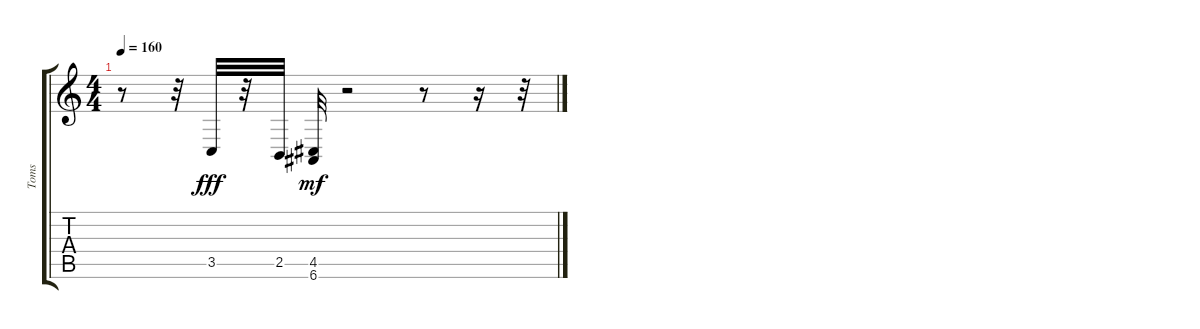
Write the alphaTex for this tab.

\track ("Toms" "Toms") {instrument brightacousticpiano}
\staff {score tabs}
\tuning (E4 B3 G3 D3 A2 E2) {hide}
\ts (4 4)
\tempo 160
\clef g2
\ks c
r.8{dy mf} r.32 3.5.32{dy fff} r.32 2.5.32 (4.5 6.6).32{dy mf} r.2 r.8 r.16 r.32
